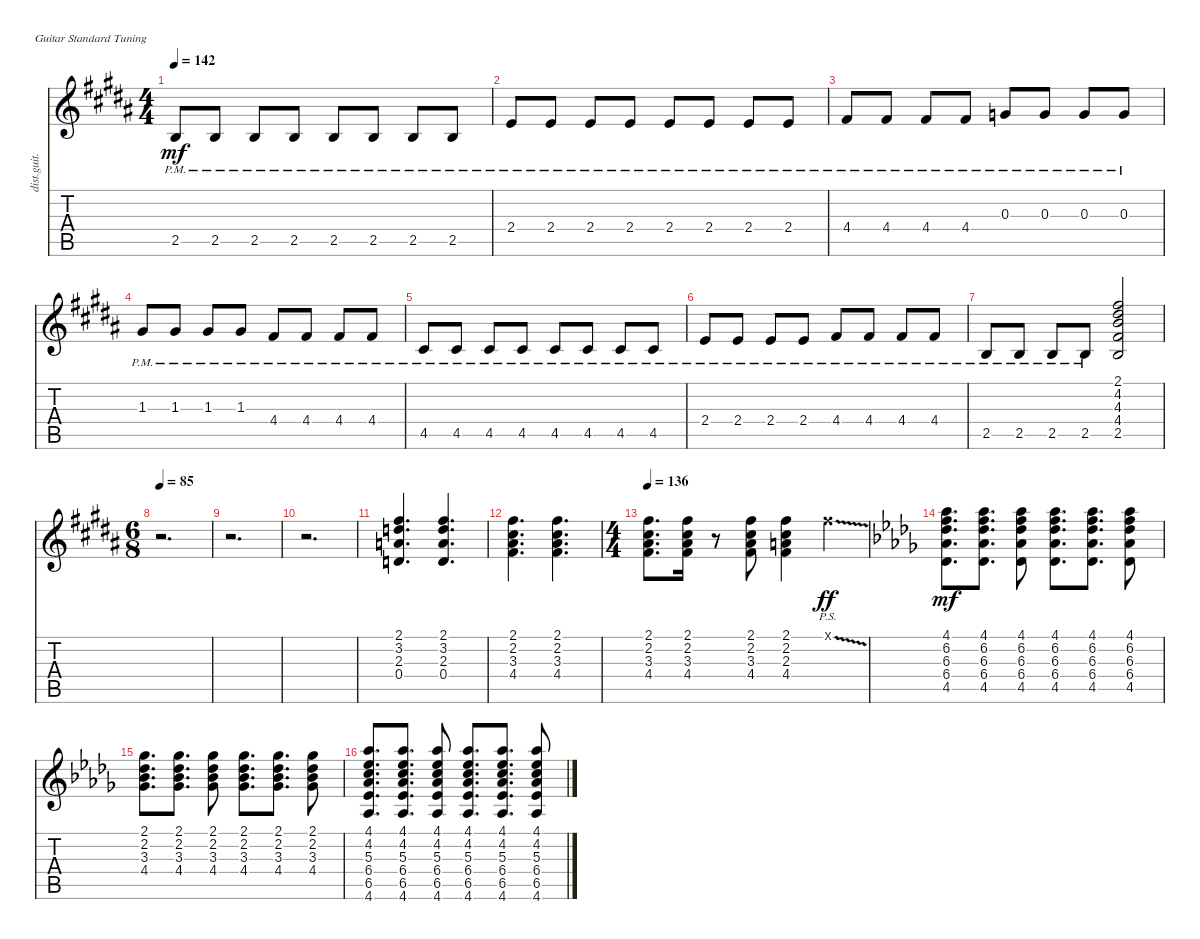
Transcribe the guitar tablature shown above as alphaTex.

\bracketExtendMode nobrackets
\track ("Electric Guitar 2" "dist.guit.") {instrument distortionguitar}
\staff {score tabs}
\tuning (E4 B3 G3 D3 A2 E2)
\ts (4 4)
\tempo 142
\clef g2
\ks g#minor
2.5{pm acc forcenatural}.8{dy mf beam Up} 2.5{pm acc forcenatural}.8{beam Up} 2.5{pm acc forcenatural}.8{beam Up} 2.5{pm acc forcenatural}.8{beam Up} 2.5{pm acc forcenatural}.8{beam Up} 2.5{pm acc forcenatural}.8{beam Up} 2.5{pm acc forcenatural}.8{beam Up} 2.5{pm acc forcenatural}.8{beam Up} |
2.4{pm acc forcenatural}.8{beam Up} 2.4{pm acc forcenatural}.8{beam Up} 2.4{pm acc forcenatural}.8{beam Up} 2.4{pm acc forcenatural}.8{beam Up} 2.4{pm acc forcenatural}.8{beam Up} 2.4{pm acc forcenatural}.8{beam Up} 2.4{pm acc forcenatural}.8{beam Up} 2.4{pm acc forcenatural}.8{beam Up} |
4.4{pm acc #}.8{beam Up} 4.4{pm acc #}.8{beam Up} 4.4{pm acc #}.8{beam Up} 4.4{pm acc #}.8{beam Up} 0.3{pm acc forcenatural}.8{beam Up} 0.3{pm acc forcenatural}.8{beam Up} 0.3{pm acc forcenatural}.8{beam Up} 0.3{pm acc forcenatural}.8{beam Up} |
1.3{pm acc #}.8{beam Up} 1.3{pm acc #}.8{beam Up} 1.3{pm acc #}.8{beam Up} 1.3{pm acc #}.8{beam Up} 4.4{pm acc #}.8{beam Up} 4.4{pm acc #}.8{beam Up} 4.4{pm acc #}.8{beam Up} 4.4{pm acc #}.8{beam Up} |
4.5{pm acc #}.8{beam Up} 4.5{pm acc #}.8{beam Up} 4.5{pm acc #}.8{beam Up} 4.5{pm acc #}.8{beam Up} 4.5{pm acc #}.8{beam Up} 4.5{pm acc #}.8{beam Up} 4.5{pm acc #}.8{beam Up} 4.5{pm acc #}.8{beam Up} |
2.4{pm acc forcenatural}.8{beam Up} 2.4{pm acc forcenatural}.8{beam Up} 2.4{pm acc forcenatural}.8{beam Up} 2.4{pm acc forcenatural}.8{beam Up} 4.4{pm acc #}.8{beam Up} 4.4{pm acc #}.8{beam Up} 4.4{pm acc #}.8{beam Up} 4.4{pm acc #}.8{beam Up} |
2.5{pm acc forcenatural}.8{beam Up} 2.5{pm acc forcenatural}.8{beam Up} 2.5{pm acc forcenatural}.8{beam Up} 2.5{pm acc forcenatural}.8{beam Up} (2.5{acc forcenatural} 4.4{acc #} 4.3{acc forcenatural} 4.2{acc #} 2.1{acc #}).2{beam Up} |
\ts (6 8)
\tempo 85
r.2{d beam Down} |
r.2{d beam Down} |
r.2{d beam Down} |
(3.2{acc forcenatural} 0.4{acc forcenatural} 2.3{acc forcenatural} 2.1{acc #}).4{d beam Up} (3.2{acc forcenatural} 2.3{acc forcenatural} 0.4{acc forcenatural} 2.1{acc #}).4{d beam Up} |
(4.4{acc #} 2.2{acc #} 3.3{acc #} 2.1{acc #}).4{d beam Down} (4.4{acc #} 3.3{acc #} 2.2{acc #} 2.1{acc #}).4{d beam Down} |
\ts (4 4)
\tempo 136
(4.4{acc #} 3.3{acc #} 2.2{acc #} 2.1{acc #}).8{d beam Down} (4.4{acc #} 3.3{acc #} 2.2{acc #} 2.1{acc #}).16{beam Down} r.8{beam Down} (4.4{acc #} 2.2{acc #} 3.3{acc #} 2.1{acc #}).8{beam Down} (4.4{acc #} 2.3{acc forcenatural} 2.2{acc #} 2.1{acc #}).4{beam Down} 2.1{psd x acc #}.4{dy ff beam Down} |
\ks db
(4.5{acc b} 6.4{acc b} 6.3{acc b} 6.2{acc forcenatural} 4.1{acc b}).8{d dy mf beam Down} (4.5{acc b} 6.3{acc b} 6.2{acc forcenatural} 6.4{acc b} 4.1{acc b}).8{d beam Down} (4.5{acc b} 6.4{acc b} 6.3{acc b} 6.2{acc forcenatural} 4.1{acc b}).8{beam Down} (4.5{acc b} 6.3{acc b} 6.4{acc b} 6.2{acc forcenatural} 4.1{acc b}).8{d beam Down} (6.3{acc b} 6.2{acc forcenatural} 4.5{acc b} 6.4{acc b} 4.1{acc b}).8{d beam Down} (4.5{acc b} 6.4{acc b} 6.3{acc b} 6.2{acc forcenatural} 4.1{acc b}).8{beam Down} |
(4.4{acc b} 3.3{acc b} 2.2{acc b} 2.1{acc b}).8{d beam Down} (4.4{acc b} 3.3{acc b} 2.2{acc b} 2.1{acc b}).8{d beam Down} (4.4{acc b} 3.3{acc b} 2.2{acc b} 2.1{acc b}).8{beam Down} (2.2{acc b} 4.4{acc b} 3.3{acc b} 2.1{acc b}).8{d beam Down} (4.4{acc b} 3.3{acc b} 2.2{acc b} 2.1{acc b}).8{d beam Down} (4.4{acc b} 2.2{acc b} 3.3{acc b} 2.1{acc b}).8{beam Down} |
(4.6{acc b} 6.4{acc b} 6.5{acc b} 5.3{acc forcenatural} 4.2{acc b} 4.1{acc b}).8{d beam Up} (4.6{acc b} 6.4{acc b} 6.5{acc b} 5.3{acc forcenatural} 4.2{acc b} 4.1{acc b}).8{d beam Up} (4.6{acc b} 6.5{acc b} 6.4{acc b} 5.3{acc forcenatural} 4.2{acc b} 4.1{acc b}).8{beam Up} (4.6{acc b} 6.5{acc b} 6.4{acc b} 5.3{acc forcenatural} 4.2{acc b} 4.1{acc b}).8{d beam Up} (6.4{acc b} 4.6{acc b} 4.2{acc b} 6.5{acc b} 5.3{acc forcenatural} 4.1{acc b}).8{d beam Up} (4.6{acc b} 6.5{acc b} 6.4{acc b} 5.3{acc forcenatural} 4.2{acc b} 4.1{acc b}).8{beam Up}
